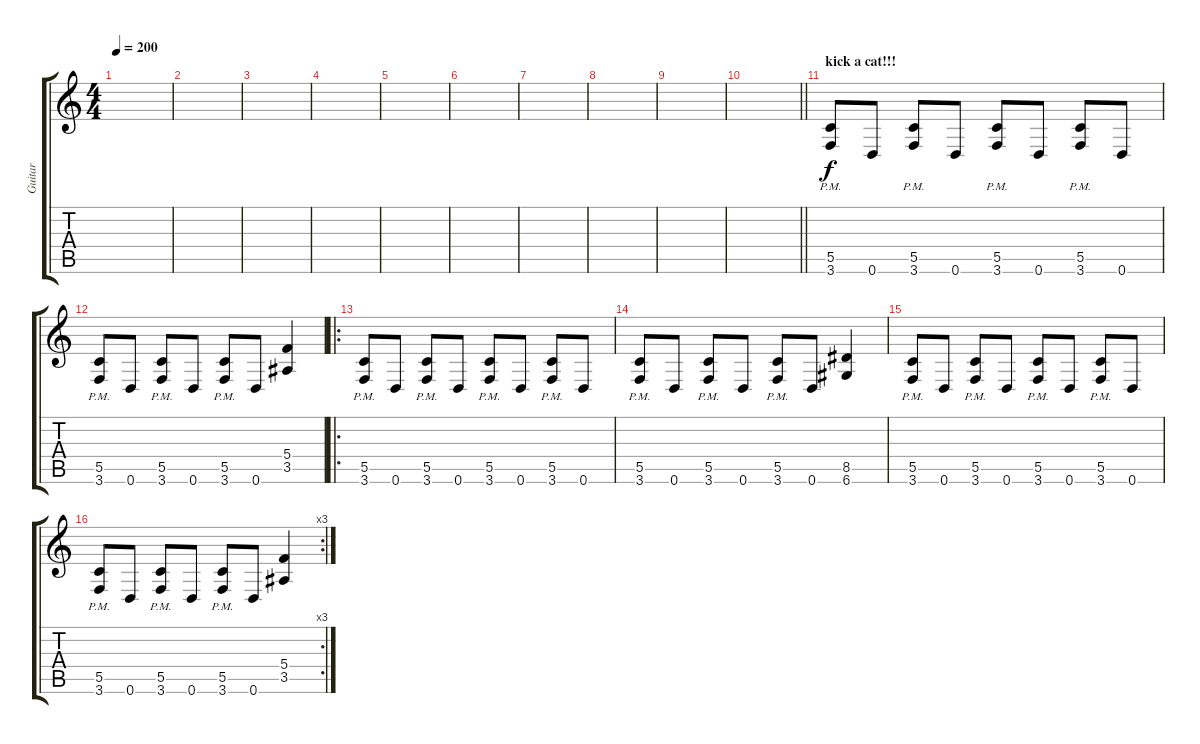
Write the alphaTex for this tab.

\track ("Guitar" "Guitar") {instrument overdrivenguitar}
\staff {score tabs}
\tuning (D4 A3 F3 C3 G2 D2) {hide}
\ts (4 4)
\tempo 200
\clef g2
\ks c
|
|
|
|
|
|
|
|
|
\barLineRight lightlight
|
\section ("" "kick a cat!!!")
(5.5 3.6{pm}).8 0.6.8 (5.5 3.6{pm}).8 0.6.8 (5.5 3.6{pm}).8 0.6.8 (5.5 3.6{pm}).8 0.6.8 |
(5.5 3.6{pm}).8 0.6.8 (5.5 3.6{pm}).8 0.6.8 (5.5 3.6{pm}).8 0.6.8 (5.4 3.5).4 |
\ro
(5.5 3.6{pm}).8 0.6.8 (5.5 3.6{pm}).8 0.6.8 (5.5 3.6{pm}).8 0.6.8 (5.5 3.6{pm}).8 0.6.8 |
(5.5 3.6{pm}).8 0.6.8 (5.5 3.6{pm}).8 0.6.8 (5.5 3.6{pm}).8 0.6.8 (8.5 6.6).4 |
(5.5 3.6{pm}).8 0.6.8 (5.5 3.6{pm}).8 0.6.8 (5.5 3.6{pm}).8 0.6.8 (5.5 3.6{pm}).8 0.6.8 |
\rc 3
(5.5 3.6{pm}).8 0.6.8 (5.5 3.6{pm}).8 0.6.8 (5.5 3.6{pm}).8 0.6.8 (5.4 3.5).4
